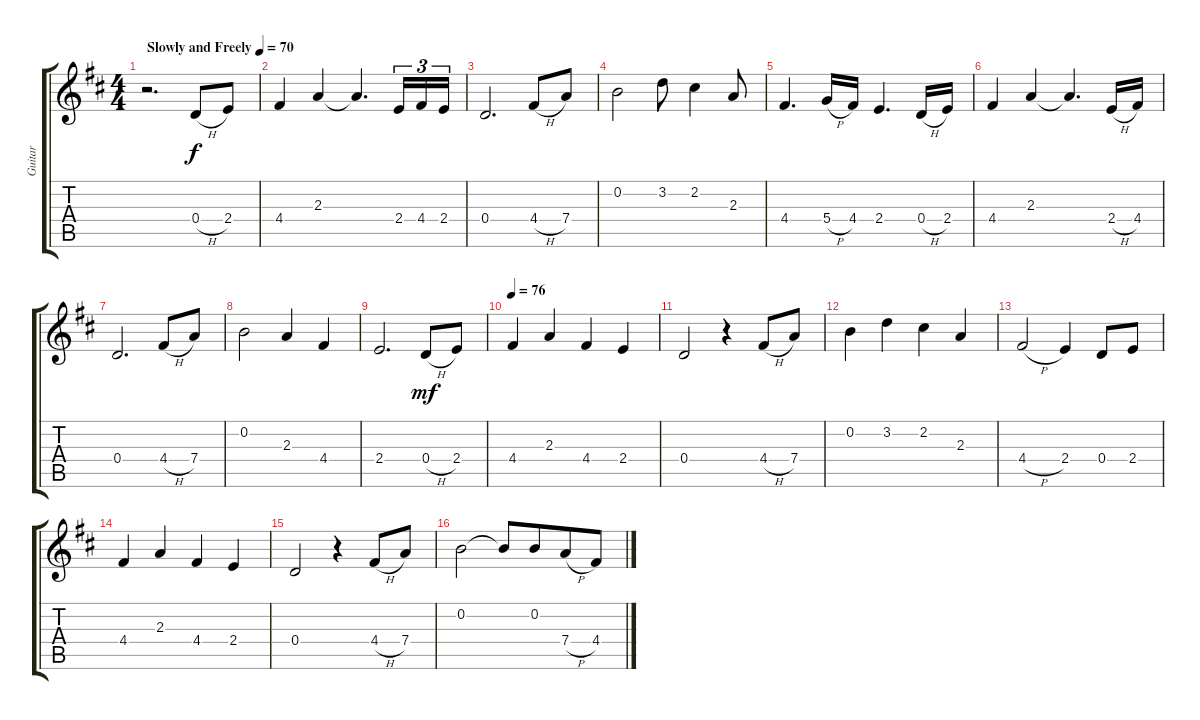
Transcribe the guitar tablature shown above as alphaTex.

\track ("Guitar" "Guitar") {instrument acousticguitarsteel}
\staff {score tabs}
\tuning (E4 B3 G3 D3 A2 E2) {hide}
\ts (4 4)
\tempo (70 "Slowly and Freely")
\clef g2
\ks d
r.2{d dy f instrument acousticguitarsteel} 0.4{h}.8 2.4.8 |
4.4.4 2.3.4 2.3{t}.4{d} 2.4.16{tu (3 2)} 4.4.16{tu (3 2)} 2.4.16{tu (3 2)} |
0.4.2{d} 4.4{h}.8 7.4.8 |
0.2.2 3.2.8 2.2.4 2.3.8 |
4.4.4{d} 5.4{h}.16 4.4.16 2.4.4{d} 0.4{h}.16 2.4.16 |
4.4.4 2.3.4 2.3{t}.4{d} 2.4{h}.16 4.4.16 |
0.4.2{d} 4.4{h}.8 7.4.8 |
0.2.2 2.3.4 4.4.4 |
2.4.2{d} 0.4{h}.8{dy mf} 2.4.8 |
\tempo 76
4.4.4 2.3.4 4.4.4 2.4.4 |
0.4.2 r.4 4.4{h}.8 7.4.8 |
0.2.4 3.2.4 2.2.4 2.3.4 |
4.4{h}.2 2.4.4 0.4.8 2.4.8 |
4.4.4 2.3.4 4.4.4 2.4.4 |
0.4.2 r.4 4.4{h}.8 7.4.8 |
0.2.2 0.2{t}.8 0.2.8{beam merge} 7.4{h}.8 4.4.8
